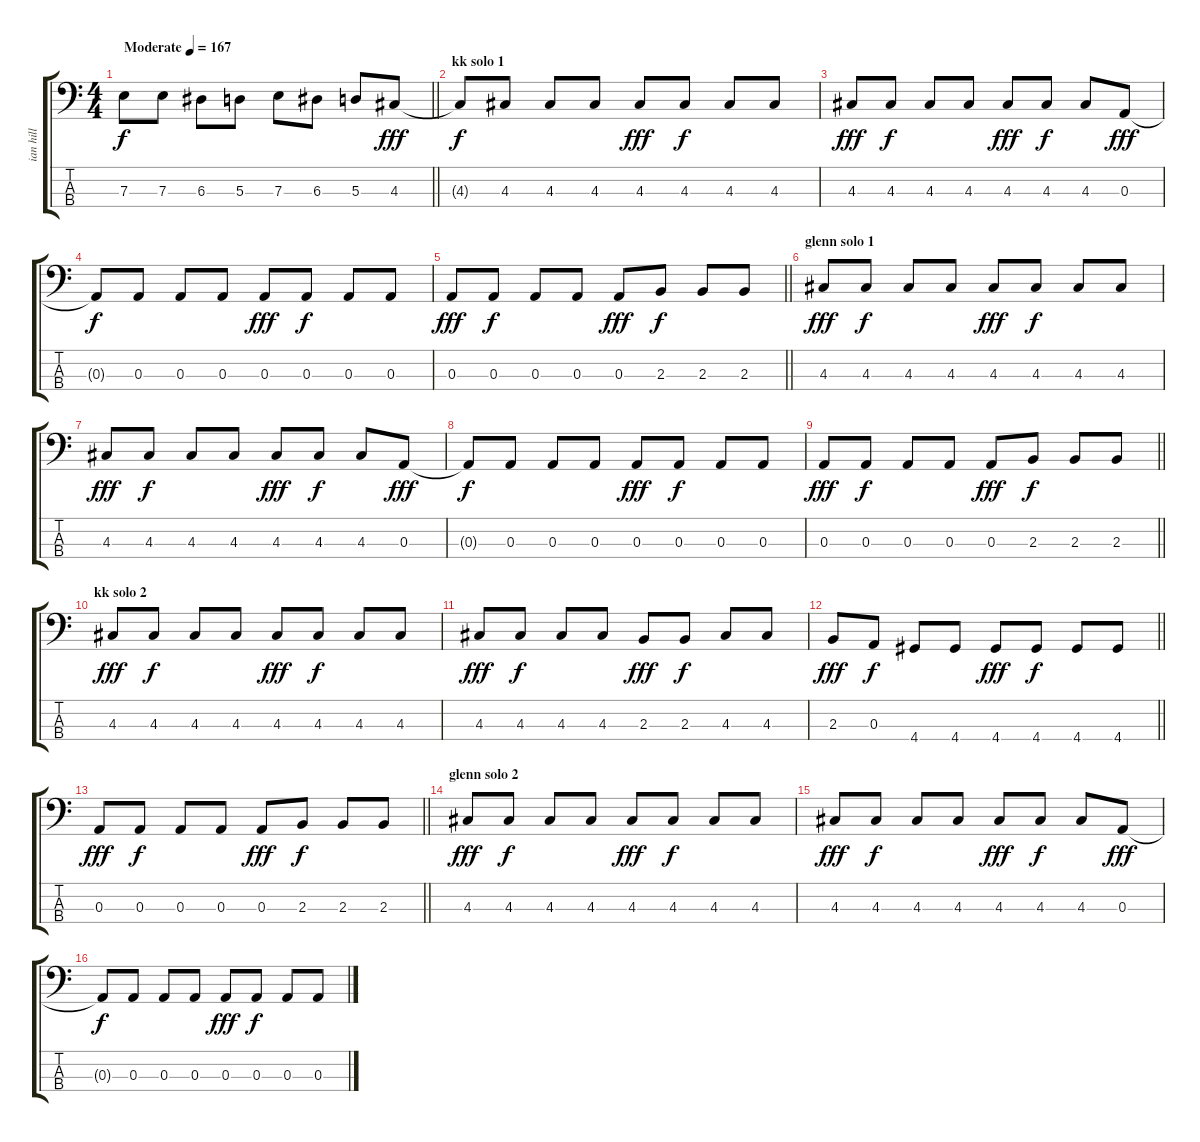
\track ("ian hill" "ian hill") {instrument electricbassfinger}
\staff {score tabs}
\tuning (G2 D2 A1 E1) {hide}
\ts (4 4)
\tempo (167 "Moderate")
\clef f4
\barLineRight lightlight
\ks c
7.3.8{dy f instrument electricbassfinger} 7.3.8 6.3.8 5.3.8 7.3.8 6.3.8 5.3.8 4.3.8{dy fff} |
\section ("" "kk solo 1")
4.3{t}.8{dy f} 4.3.8 4.3.8 4.3.8 4.3.8{dy fff} 4.3.8{dy f} 4.3.8 4.3.8 |
4.3.8{dy fff} 4.3.8{dy f} 4.3.8 4.3.8 4.3.8{dy fff} 4.3.8{dy f} 4.3.8 0.3.8{dy fff} |
0.3{t}.8{dy f} 0.3.8 0.3.8 0.3.8 0.3.8{dy fff} 0.3.8{dy f} 0.3.8 0.3.8 |
\barLineRight lightlight
0.3.8{dy fff} 0.3.8{dy f} 0.3.8 0.3.8 0.3.8{dy fff} 2.3.8{dy f} 2.3.8 2.3.8 |
\section ("" "glenn solo 1")
4.3.8{dy fff} 4.3.8{dy f} 4.3.8 4.3.8 4.3.8{dy fff} 4.3.8{dy f} 4.3.8 4.3.8 |
4.3.8{dy fff} 4.3.8{dy f} 4.3.8 4.3.8 4.3.8{dy fff} 4.3.8{dy f} 4.3.8 0.3.8{dy fff} |
0.3{t}.8{dy f} 0.3.8 0.3.8 0.3.8 0.3.8{dy fff} 0.3.8{dy f} 0.3.8 0.3.8 |
\barLineRight lightlight
0.3.8{dy fff} 0.3.8{dy f} 0.3.8 0.3.8 0.3.8{dy fff} 2.3.8{dy f} 2.3.8 2.3.8 |
\section ("" "kk solo 2")
4.3.8{dy fff} 4.3.8{dy f} 4.3.8 4.3.8 4.3.8{dy fff} 4.3.8{dy f} 4.3.8 4.3.8 |
4.3.8{dy fff} 4.3.8{dy f} 4.3.8 4.3.8 2.3.8{dy fff} 2.3.8{dy f} 4.3.8 4.3.8 |
\barLineRight lightlight
2.3.8{dy fff} 0.3.8{dy f} 4.4.8 4.4.8 4.4.8{dy fff} 4.4.8{dy f} 4.4.8 4.4.8 |
\barLineRight lightlight
0.3.8{dy fff} 0.3.8{dy f} 0.3.8 0.3.8 0.3.8{dy fff} 2.3.8{dy f} 2.3.8 2.3.8 |
\section ("" "glenn solo 2")
4.3.8{dy fff} 4.3.8{dy f} 4.3.8 4.3.8 4.3.8{dy fff} 4.3.8{dy f} 4.3.8 4.3.8 |
4.3.8{dy fff} 4.3.8{dy f} 4.3.8 4.3.8 4.3.8{dy fff} 4.3.8{dy f} 4.3.8 0.3.8{dy fff} |
0.3{t}.8{dy f} 0.3.8 0.3.8 0.3.8 0.3.8{dy fff} 0.3.8{dy f} 0.3.8 0.3.8
